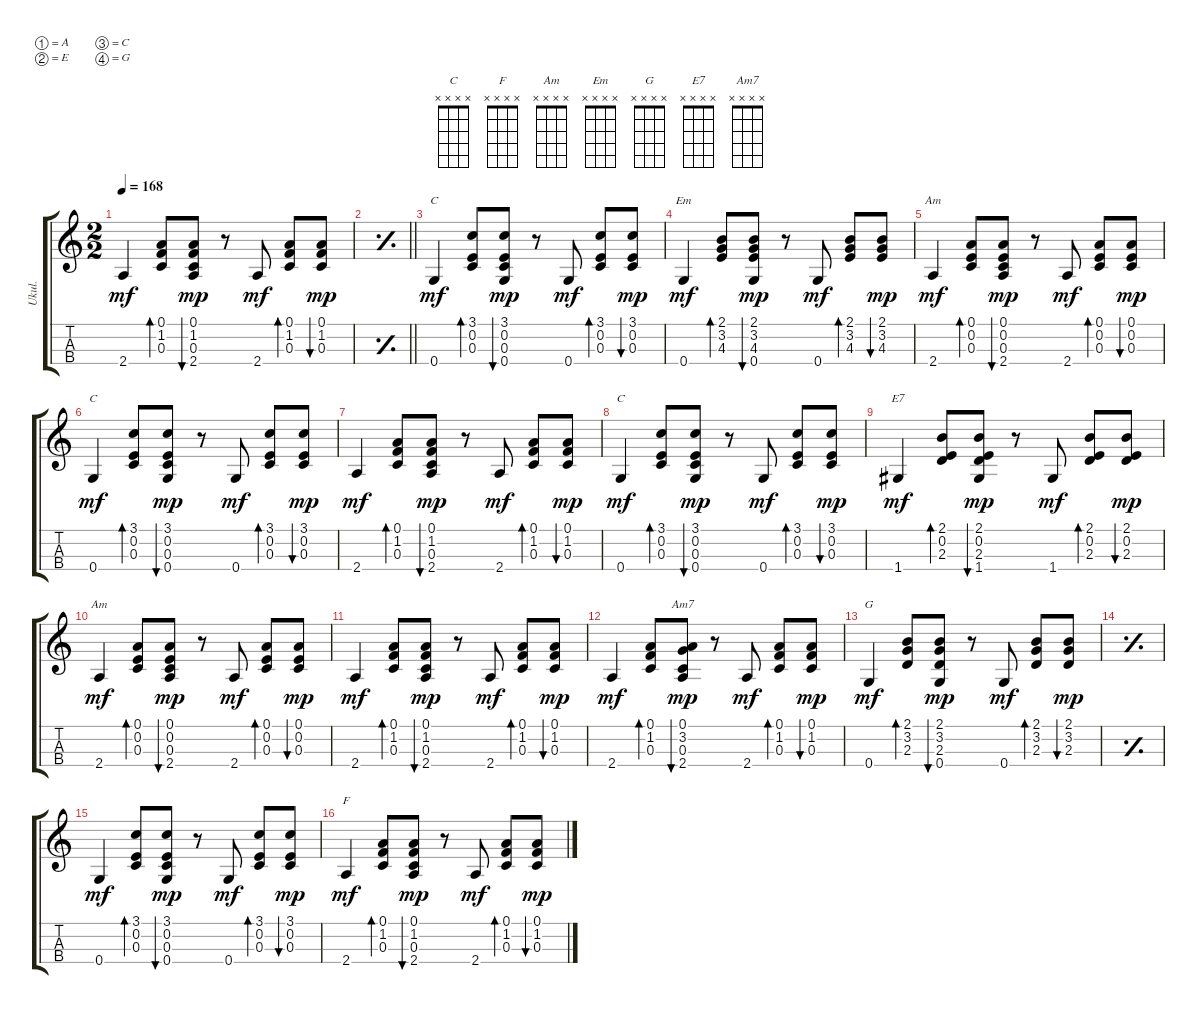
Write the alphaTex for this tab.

\bracketExtendMode groupsimilarinstruments
\multiTrackTrackNamePolicy hidden
\otherSystemsTrackNameOrientation horizontal
\track ("Ukulele" "Ukul.") {mute instrument acousticguitarnylon}
\staff {score tabs}
\tuning (A4 E4 C4 G3)
\displaytranspose 0
\chord ("C" x x x x)
\chord ("F" x x x x)
\chord ("Am" x x x x)
\chord ("Em" x x x x)
\chord ("G" x x x x)
\chord ("E7" x x x x)
\chord ("Am7" x x x x)
\ts (2 2)
\tempo 168
\clef g2
\ks c
2.4.4{dy mf beam Up} (0.1 1.2 0.3).8{bd 30 beam Up} (0.1 1.2 0.3 2.4).8{bu 30 dy mp beam Up} r.8{beam Up} 2.4.8{dy mf beam Up} (0.1 1.2 0.3).8{bd 30 beam Up} (0.1 1.2 0.3).8{bu 30 dy mp beam Up} |
\simile simple
\barLineRight lightlight
|
\simile none
0.4.4{ch "C" dy mf beam Up} (3.1 0.2 0.3).8{bd 30 beam Up} (3.1 0.2 0.3 0.4).8{bu 30 dy mp beam Up} r.8{beam Up} 0.4.8{dy mf beam Up} (3.1 0.2 0.3).8{bd 30 beam Up} (3.1 0.2 0.3).8{bu 30 dy mp beam Up} |
0.4.4{ch "Em" dy mf beam Up} (2.1 3.2 4.3).8{bd 30 beam Up} (2.1 3.2 4.3 0.4).8{bu 30 dy mp beam Up} r.8{beam Up} 0.4.8{dy mf beam Up} (2.1 3.2 4.3).8{bd 30 beam Up} (2.1 3.2 4.3).8{bu 30 dy mp beam Up} |
2.4.4{ch "Am" dy mf beam Up} (0.1 0.2 0.3).8{bd 30 beam Up} (0.1 0.2 0.3 2.4).8{bu 30 dy mp beam Up} r.8{beam Up} 2.4.8{dy mf beam Up} (0.1 0.2 0.3).8{bd 30 beam Up} (0.1 0.2 0.3).8{bu 30 dy mp beam Up} |
0.4.4{ch "C" dy mf beam Up} (3.1 0.2 0.3).8{bd 30 beam Up} (3.1 0.2 0.3 0.4).8{bu 30 dy mp beam Up} r.8{beam Up} 0.4.8{dy mf beam Up} (3.1 0.2 0.3).8{bd 30 beam Up} (3.1 0.2 0.3).8{bu 30 dy mp beam Up} |
2.4.4{dy mf beam Up} (0.1 1.2 0.3).8{bd 30 beam Up} (0.1 1.2 0.3 2.4).8{bu 30 dy mp beam Up} r.8{beam Up} 2.4.8{dy mf beam Up} (0.1 1.2 0.3).8{bd 30 beam Up} (0.1 1.2 0.3).8{bu 30 dy mp beam Up} |
0.4.4{ch "C" dy mf beam Up} (3.1 0.2 0.3).8{bd 30 beam Up} (3.1 0.2 0.3 0.4).8{bu 30 dy mp beam Up} r.8{beam Up} 0.4.8{dy mf beam Up} (3.1 0.2 0.3).8{bd 30 beam Up} (3.1 0.2 0.3).8{bu 30 dy mp beam Up} |
1.4{acc #}.4{ch "E7" dy mf beam Up} (2.1 0.2 2.3).8{bd 30 beam Up} (2.1 0.2 2.3 1.4{acc #}).8{bu 30 dy mp beam Up} r.8{beam Up} 1.4{acc #}.8{dy mf beam Up} (2.1 0.2 2.3).8{bd 30 beam Up} (2.1 0.2 2.3).8{bu 30 dy mp beam Up} |
2.4.4{ch "Am" dy mf beam Up} (0.1 0.2 0.3).8{bd 30 beam Up} (0.1 0.2 0.3 2.4).8{bu 30 dy mp beam Up} r.8{beam Up} 2.4.8{dy mf beam Up} (0.1 0.2 0.3).8{bd 30 beam Up} (0.1 0.2 0.3).8{bu 30 dy mp beam Up} |
2.4.4{dy mf beam Up} (0.1 1.2 0.3).8{bd 30 beam Up} (0.1 1.2 0.3 2.4).8{bu 30 dy mp beam Up} r.8{beam Up} 2.4.8{dy mf beam Up} (0.1 1.2 0.3).8{bd 30 beam Up} (0.1 1.2 0.3).8{bu 30 dy mp beam Up} |
2.4.4{dy mf beam Up} (0.1 1.2 0.3).8{bd 30 beam Up} (0.1 3.2 0.3 2.4).8{bu 30 ch "Am7" dy mp beam Up} r.8{beam Up} 2.4.8{dy mf beam Up} (0.1 1.2 0.3).8{bd 30 beam Up} (0.1 1.2 0.3).8{bu 30 dy mp beam Up} |
0.4.4{ch "G" dy mf beam Up} (2.1 3.2 2.3).8{bd 30 beam Up} (2.1 3.2 2.3 0.4).8{bu 30 dy mp beam Up} r.8{beam Up} 0.4.8{dy mf beam Up} (2.1 3.2 2.3).8{bd 30 beam Up} (2.1 3.2 2.3).8{bu 30 dy mp beam Up} |
\simile simple
|
\simile none
0.4.4{dy mf beam Up} (3.1 0.2 0.3).8{bd 30 beam Up} (3.1 0.2 0.3 0.4).8{bu 30 dy mp beam Up} r.8{beam Up} 0.4.8{dy mf beam Up} (3.1 0.2 0.3).8{bd 30 beam Up} (3.1 0.2 0.3).8{bu 30 dy mp beam Up} |
2.4.4{ch "F" dy mf beam Up} (0.1 1.2 0.3).8{bd 30 beam Up} (0.1 1.2 0.3 2.4).8{bu 30 dy mp beam Up} r.8{beam Up} 2.4.8{dy mf beam Up} (0.1 1.2 0.3).8{bd 30 beam Up} (0.1 1.2 0.3).8{bu 30 dy mp beam Up}
